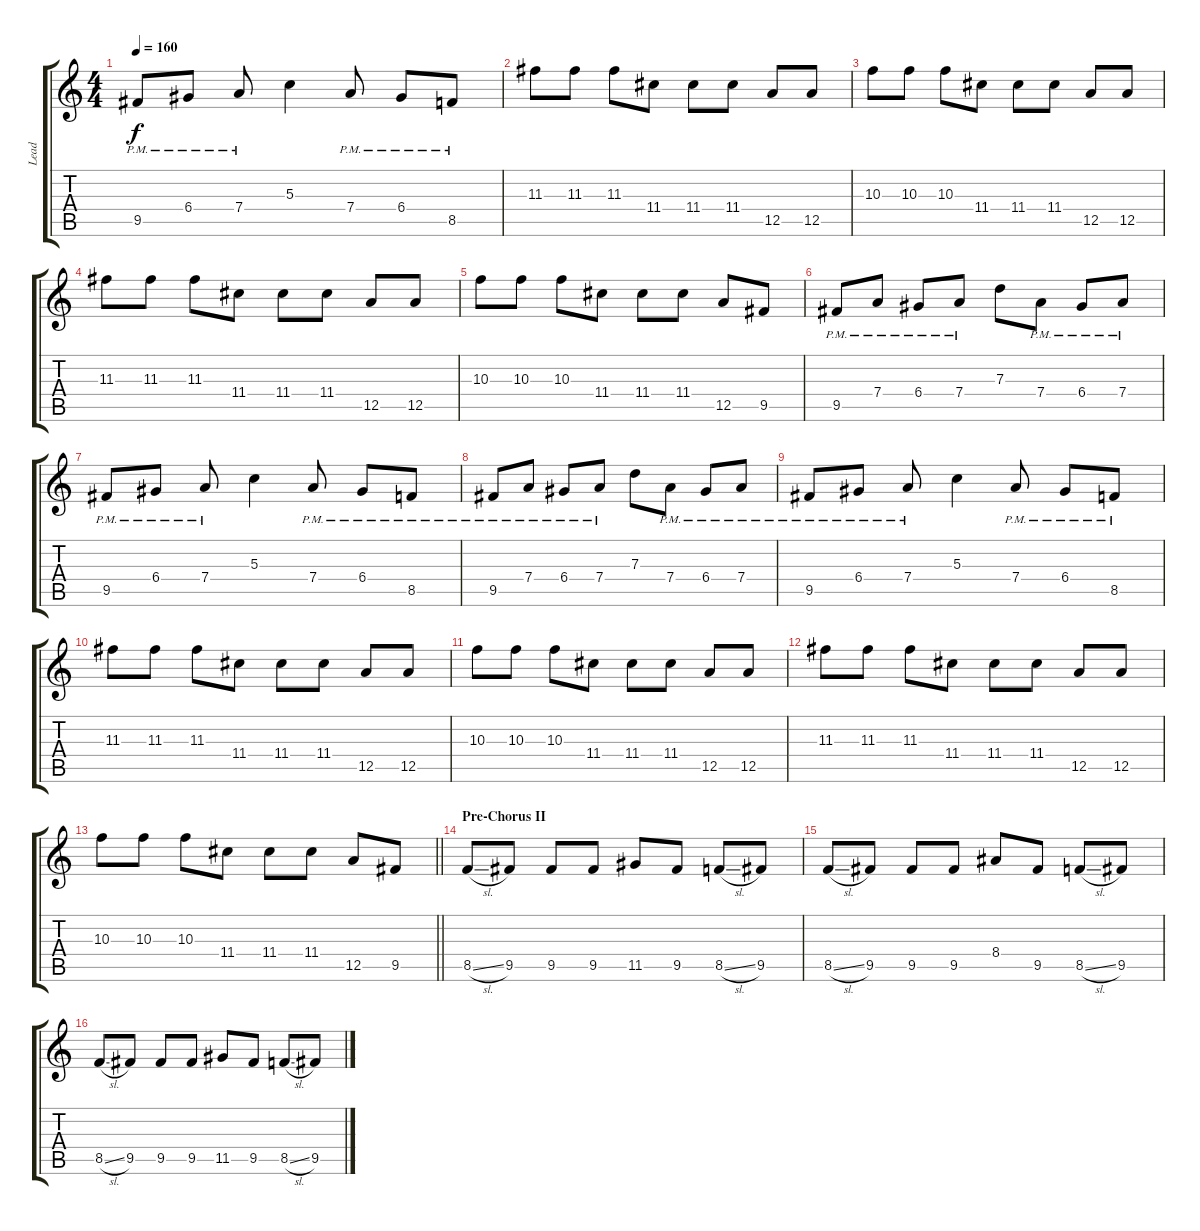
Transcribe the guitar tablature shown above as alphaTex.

\track ("Lead" "Lead") {instrument distortionguitar}
\staff {score tabs}
\tuning (E4 B3 G3 D3 A2 E2) {hide}
\ts (4 4)
\tempo 160
\clef g2
\ks c
9.5{pm}.8{dy f} 6.4{pm}.8 7.4{pm}.8 5.3.4 7.4{pm}.8 6.4{pm}.8 8.5{pm}.8 |
11.3.8 11.3.8 11.3.8 11.4.8 11.4.8 11.4.8 12.5.8 12.5.8 |
10.3.8 10.3.8 10.3.8 11.4.8 11.4.8 11.4.8 12.5.8 12.5.8 |
11.3.8 11.3.8 11.3.8 11.4.8 11.4.8 11.4.8 12.5.8 12.5.8 |
10.3.8 10.3.8 10.3.8 11.4.8 11.4.8 11.4.8 12.5.8 9.5.8 |
9.5{pm}.8 7.4{pm}.8 6.4{pm}.8 7.4{pm}.8 7.3.8 7.4{pm}.8 6.4{pm}.8 7.4{pm}.8 |
9.5{pm}.8 6.4{pm}.8 7.4{pm}.8 5.3.4 7.4{pm}.8 6.4{pm}.8 8.5{pm}.8 |
9.5{pm}.8 7.4{pm}.8 6.4{pm}.8 7.4{pm}.8 7.3.8 7.4{pm}.8 6.4{pm}.8 7.4{pm}.8 |
9.5{pm}.8 6.4{pm}.8 7.4{pm}.8 5.3.4 7.4{pm}.8 6.4{pm}.8 8.5{pm}.8 |
11.3.8 11.3.8 11.3.8 11.4.8 11.4.8 11.4.8 12.5.8 12.5.8 |
10.3.8 10.3.8 10.3.8 11.4.8 11.4.8 11.4.8 12.5.8 12.5.8 |
11.3.8 11.3.8 11.3.8 11.4.8 11.4.8 11.4.8 12.5.8 12.5.8 |
\barLineRight lightlight
10.3.8 10.3.8 10.3.8 11.4.8 11.4.8 11.4.8 12.5.8 9.5.8 |
\section ("" "Pre-Chorus II")
8.5{sl}.8 9.5.8 9.5.8 9.5.8 11.5.8 9.5.8 8.5{sl}.8 9.5.8 |
8.5{sl}.8 9.5.8 9.5.8 9.5.8 8.4.8 9.5.8 8.5{sl}.8 9.5.8 |
8.5{sl}.8 9.5.8 9.5.8 9.5.8 11.5.8 9.5.8 8.5{sl}.8 9.5.8
